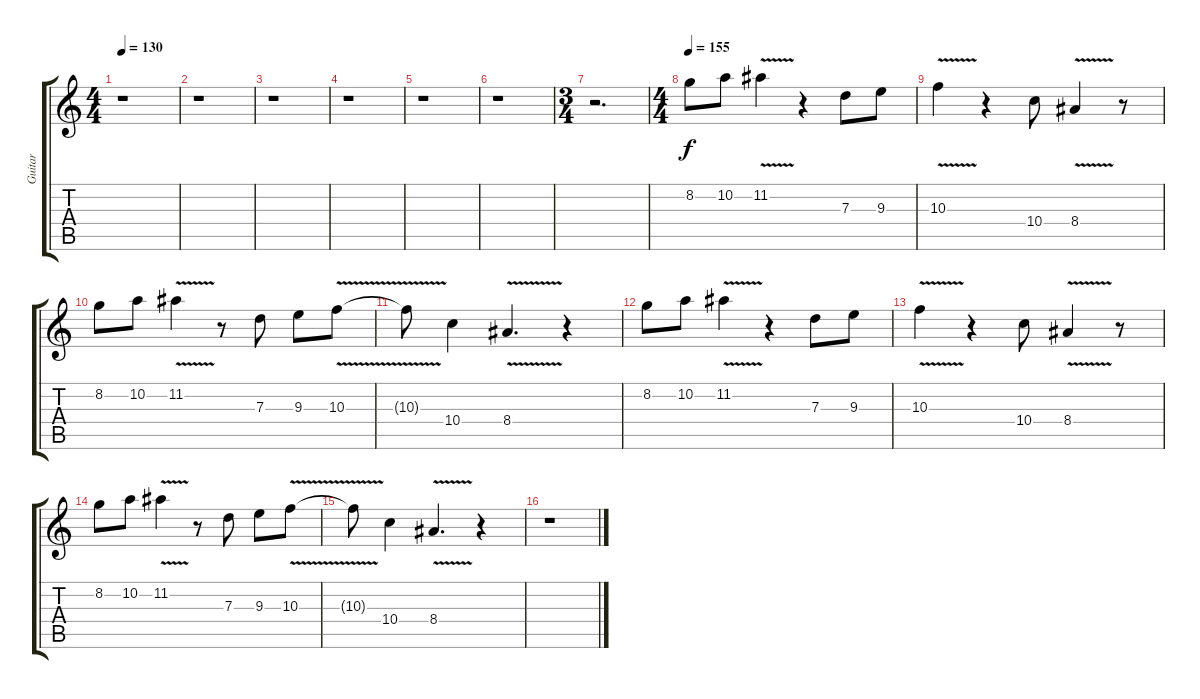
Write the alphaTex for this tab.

\track ("Guitar" "Guitar") {instrument distortionguitar}
\staff {score tabs}
\tuning (E4 B3 G3 D3 A2 E2) {hide}
\ts (4 4)
\tempo 130
\clef g2
\ks c
r.1{dy f} |
r.1 |
r.1 |
r.1 |
r.1 |
r.1 |
\ts (3 4)
r.2{d} |
\ts (4 4)
\tempo 155
8.2.8 10.2.8 11.2{v}.4 r.4 7.3.8 9.3.8 |
10.3{v}.4 r.4 10.4.8 8.4{v}.4 r.8 |
8.2.8 10.2.8 11.2{v}.4 r.8 7.3.8 9.3.8 10.3{v}.8 |
10.3{t}.8 10.4.4 8.4{v}.4{d} r.4 |
8.2.8 10.2.8 11.2{v}.4 r.4 7.3.8 9.3.8 |
10.3{v}.4 r.4 10.4.8 8.4{v}.4 r.8 |
8.2.8 10.2.8 11.2{v}.4 r.8 7.3.8 9.3.8 10.3{v}.8 |
10.3{t}.8 10.4.4 8.4{v}.4{d} r.4 |
r.1
